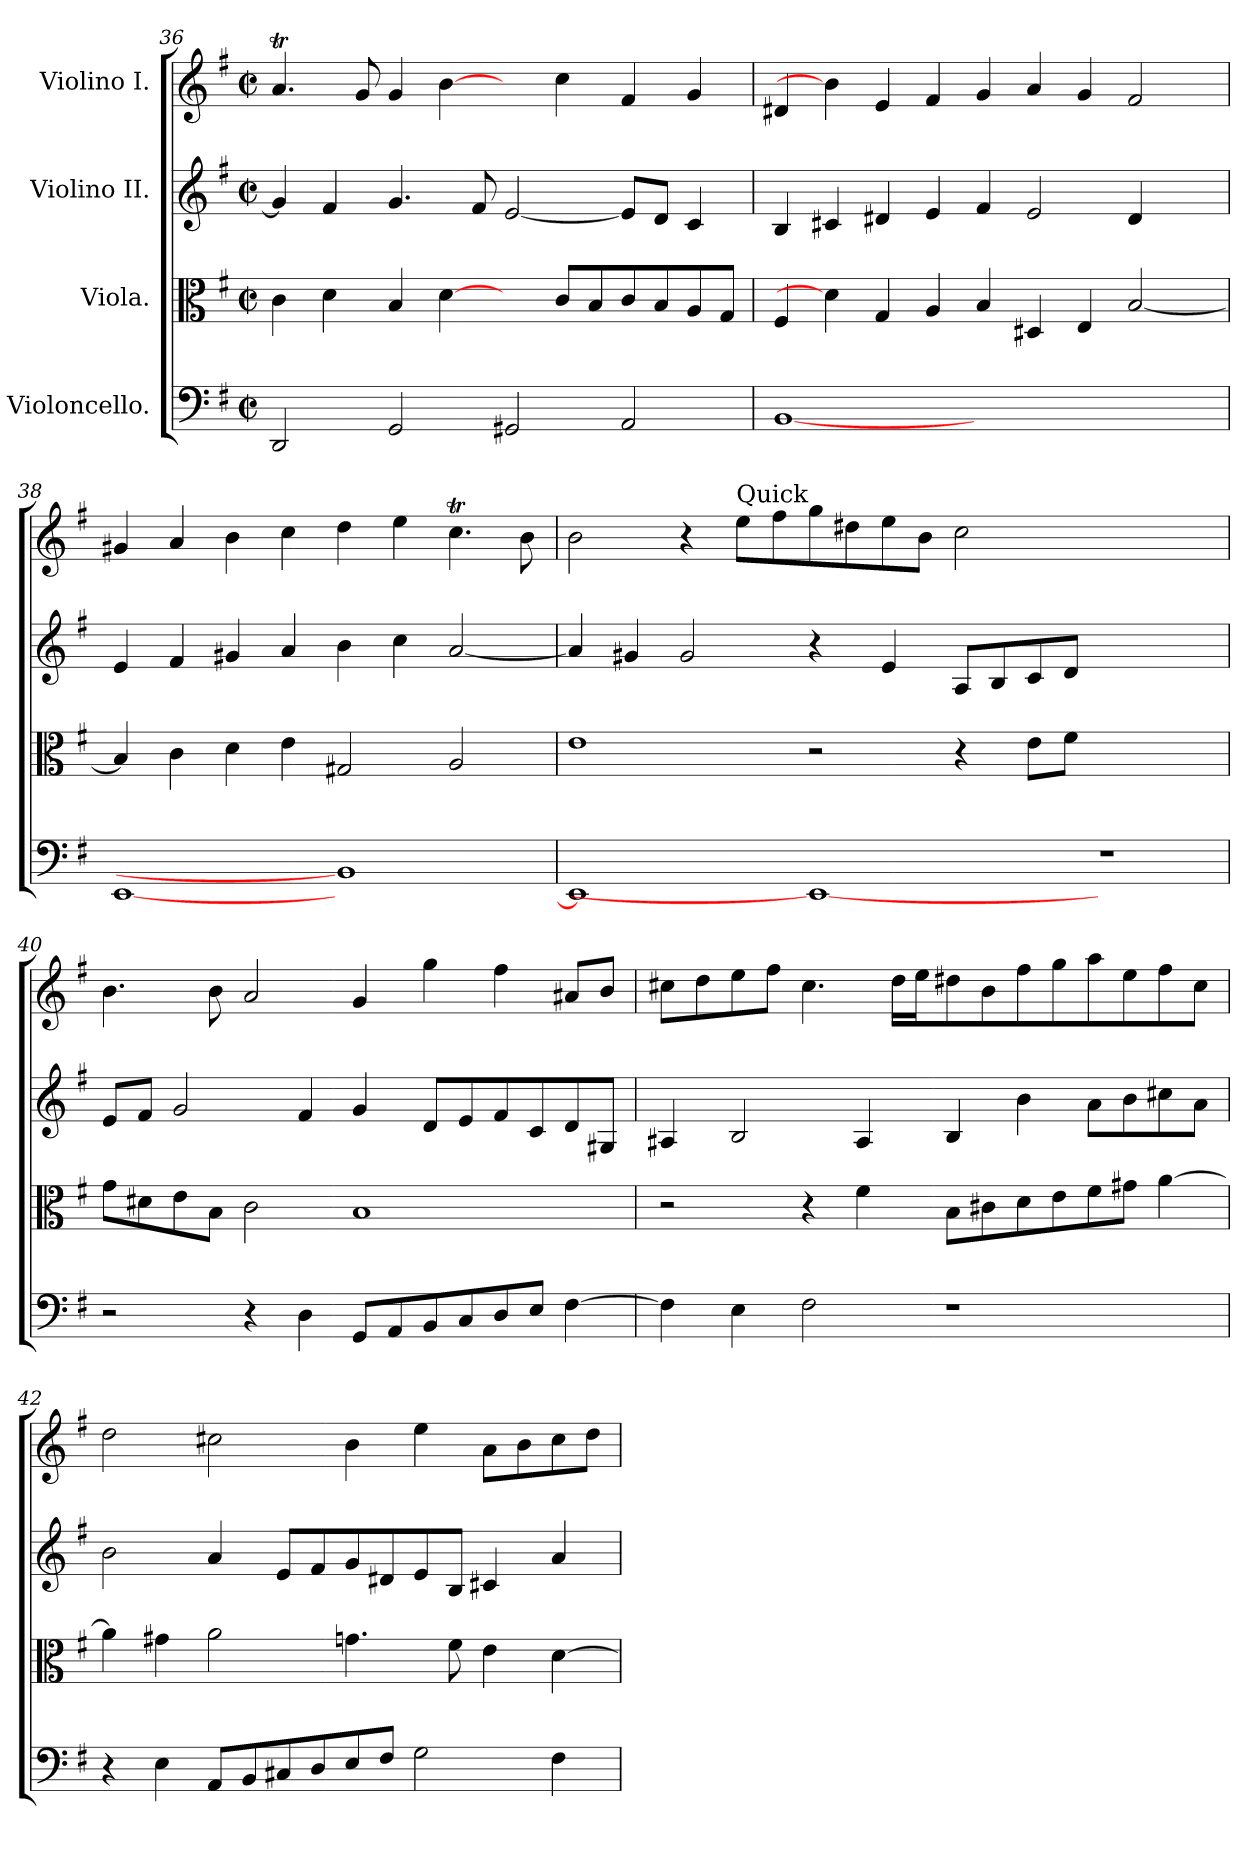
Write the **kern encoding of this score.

**kern	**kern	**kern	**kern
*part4	*part3	*part2	*part1
*staff4	*staff3	*staff2	*staff1
*I"Violoncello.	*I"Viola.	*I"Violino II.	*I"Violino I.
*clefF4	*clefC3	*clefG2	*clefG2
*k[f#]	*k[f#]	*k[f#]	*k[f#]
*G:	*G:	*G:	*G:
*M2/2	*M2/2	*M2/2	*M2/2
*met(c|)	*met(c|)	*met(c|)	*met(c|)
=36	=36	=36	=36
2DD/	4c\	4g/]	4.aT/
.	4d\	4f#/	.
.	.	.	8g/
2GG/	4B/	4.g/	4g/
.	[4d\	.	[4b\
.	.	8f#/	.
2GG#X/	4ryy	[2e/	4ryy
.	8c/L	.	4cc\
.	8B/	.	.
2AA/	8c/	8e/L]	4f#/
.	8B/	8d/J	.
.	8A/	4c/	4g/
.	8G/J	.	.
=37	=37	=37	=37
[1BB	4F#/	4B/	4d#X/
.	4d\]	4c#X/	4b\]
.	4G/	4d#X/	4e/
.	4A/	4e/	4f#/
1ryy	4B/	4f#/	4g/
.	4D#X/	2e/	4a/
.	4E/	.	4g/
.	[2B/	4d#/	2f#/
4ryy	.	4ryy	.
!!LO:PB:g=z
=38	=38	=38	=38
[1EE	4B/]	4e/	4g#X/
.	4c\	4f#/	4a/
.	4d\	4g#X/	4b\
.	4e\	4a/	4cc\
1BB]	2G#X/	4b\	4dd\
.	.	4cc\	4ee\
.	2A/	[2a/	4.ccT\
.	.	.	8b\
=39	=39	=39	=39
1EE]	1e	4a/]	2b\
.	.	4g#X/	.
.	.	2g#/	4r
*	*	*	*MM136
!	!	!	!LO:TX:a:t=Quick
.	.	.	8ee\L
.	.	.	8ff#\
1EE_	2r	4r	8gg\
.	.	.	8dd#X\
.	.	4e/	8ee\
.	.	.	8b\J
.	4r	8A/L	2cc\
.	.	8B/	.
.	8e\L	8c/	.
.	8f#\J	8d/J	.
1r	1ryy	1ryy	1ryy
=40	=40	=40	=40
2r	8g\L	8e/L	4.b\
.	8d#X\	8f#/J	.
.	8e\	2g/	.
.	8B\J	.	8b\
4r	2c\	.	2a/
4D\	.	4f#/	.
8GG/L	1B	4g/	4g/
8AA/	.	.	.
8BB/	.	8d/L	4gg\
8C/	.	8e/	.
8D/	.	8f#/	4ff#\
8E/J	.	8c/	.
[4F#\	.	8d/	8a#X/L
.	.	8G#X/J	8b/J
!!LO:LB:g=z
=41	=41	=41	=41
4F#\]	2r	4A#X/	8cc#X\L
.	.	.	8dd\
4E\	.	2B/	8ee\
.	.	.	8ff#\J
2F#\	4r	.	4.cc#\
.	4f#\	4A#/	.
.	.	.	16dd\LL
.	.	.	16ee\J
1r	8B\L	4B/	8dd#X\
.	8c#X\	.	8b\
.	8d\	4b\	8ff#\
.	8e\	.	8gg\
.	8f#\	8a\L	8aa\
.	8g#X\J	8b\	8ee\
.	[4a\	8cc#X\	8ff#\
.	.	8a\J	8cc#\J
=42	=42	=42	=42
4r	4a\]	2b\	2dd\
4E\	4g#X\	.	.
8AA/L	2a\	4a/	2cc#X\
8BB/	.	.	.
8C#X/	.	8e/L	.
8D/	.	8f#/	.
8E/	4.gn\	8g/	4b\
8F#/J	.	8d#X/	.
2G\	.	8e/	4ee\
.	8f#\	8B/J	.
.	4e\	4c#X/	8a\L
.	.	.	8b\
4F#\	[4d\	4a/	8cc#\
.	.	.	8dd\J
=	=	=	=
*-	*-	*-	*-
